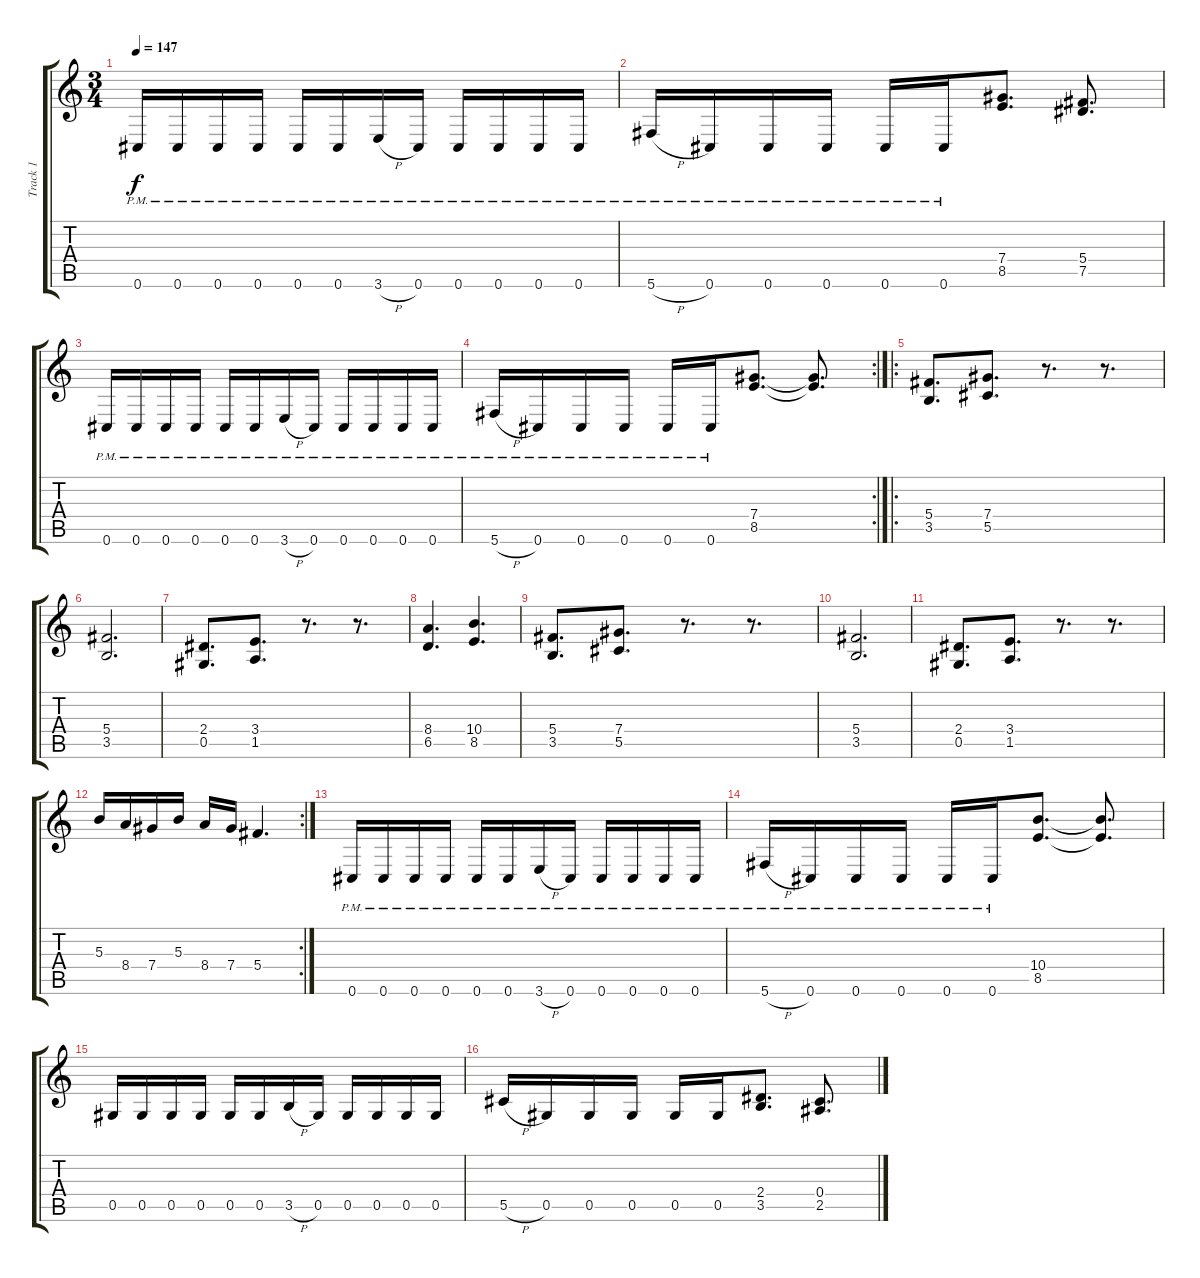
\track ("Track 1" "Track 1") {instrument distortionguitar}
\staff {score tabs}
\tuning (Eb4 Bb3 Gb3 Db3 Ab2 Db2) {hide}
\ts (3 4)
\tempo 147
\clef g2
\ks c
0.6{pm}.16{dy f} 0.6{pm}.16 0.6{pm}.16 0.6{pm}.16 0.6{pm}.16 0.6{pm}.16 3.6{h pm}.16 0.6{pm}.16 0.6{pm}.16 0.6{pm}.16 0.6{pm}.16 0.6{pm}.16 |
5.6{h pm}.16 0.6{pm}.16 0.6{pm}.16 0.6{pm}.16 0.6{pm}.16 0.6{pm}.16 (7.4 8.5).8{d} (5.4 7.5).8{d} |
0.6{pm}.16 0.6{pm}.16 0.6{pm}.16 0.6{pm}.16 0.6{pm}.16 0.6{pm}.16 3.6{h pm}.16 0.6{pm}.16 0.6{pm}.16 0.6{pm}.16 0.6{pm}.16 0.6{pm}.16 |
\rc 2
5.6{h pm}.16 0.6{pm}.16 0.6{pm}.16 0.6{pm}.16 0.6{pm}.16 0.6{pm}.16 (7.4 8.5).8{d} (7.4{t} 8.5{t}).8{d} |
\ro
(5.4 3.5).8{d} (7.4 5.5).8{d} r.8{d} r.8{d} |
(5.4 3.5).2{d} |
(2.4 0.5).8{d} (3.4 1.5).8{d} r.8{d} r.8{d} |
(8.4 6.5).4{d} (10.4 8.5).4{d} |
(5.4 3.5).8{d} (7.4 5.5).8{d} r.8{d} r.8{d} |
(5.4 3.5).2{d} |
(2.4 0.5).8{d} (3.4 1.5).8{d} r.8{d} r.8{d} |
\rc 2
5.3.16 8.4.16 7.4.16 5.3.16 8.4.16 7.4.16 5.4.4{d} |
0.6{pm}.16 0.6{pm}.16 0.6{pm}.16 0.6{pm}.16 0.6{pm}.16 0.6{pm}.16 3.6{h pm}.16 0.6{pm}.16 0.6{pm}.16 0.6{pm}.16 0.6{pm}.16 0.6{pm}.16 |
5.6{h pm}.16 0.6{pm}.16 0.6{pm}.16 0.6{pm}.16 0.6{pm}.16 0.6{pm}.16 (10.4 8.5).8{d} (10.4{t} 8.5{t}).8{d} |
0.5.16 0.5.16 0.5.16 0.5.16 0.5.16 0.5.16 3.5{h}.16 0.5.16 0.5.16 0.5.16 0.5.16 0.5.16 |
5.5{h}.16 0.5.16 0.5.16 0.5.16 0.5.16 0.5.16 (2.4 3.5).8{d} (0.4 2.5).8{d}
